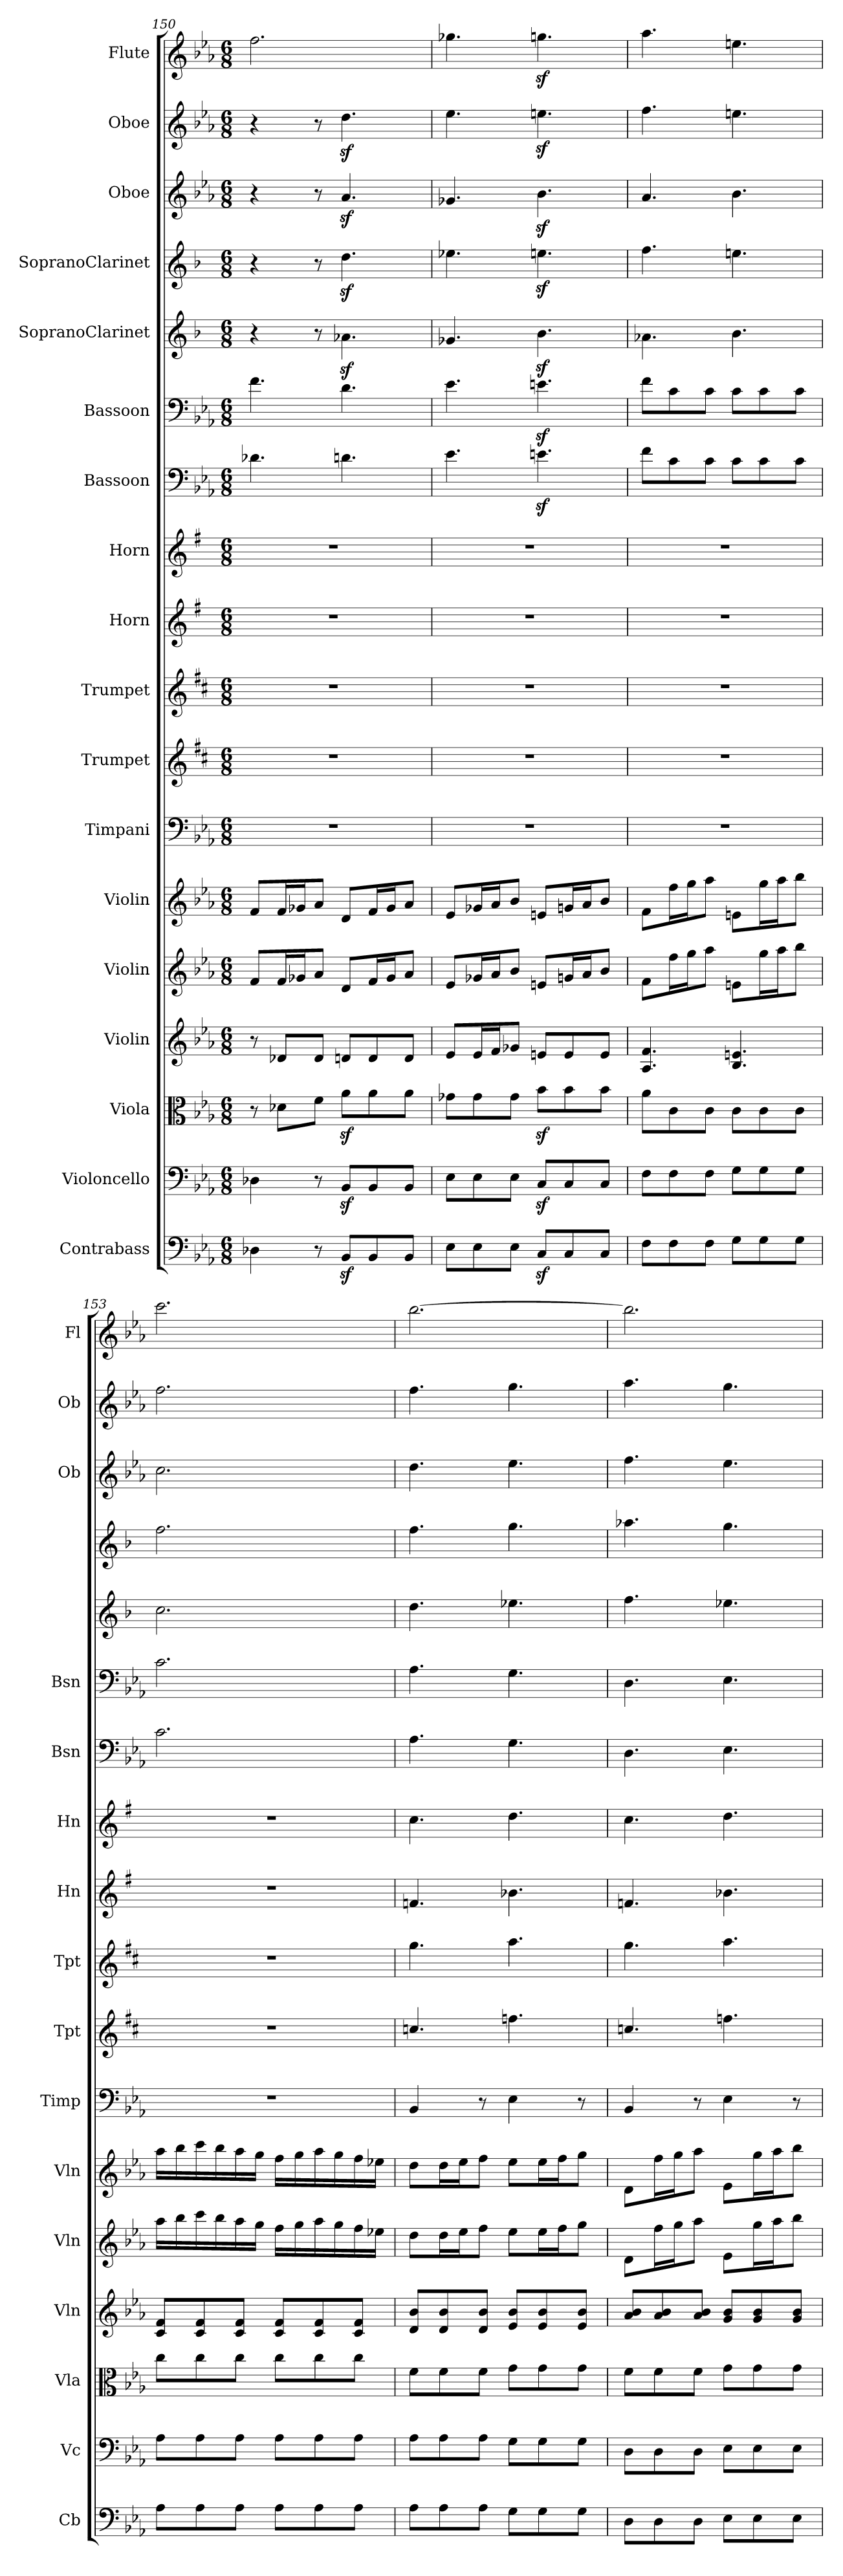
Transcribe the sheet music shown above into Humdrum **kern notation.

**kern	**kern	**kern	**kern	**kern	**kern	**kern	**kern	**kern	**kern	**kern	**kern	**kern	**kern	**kern	**kern	**kern	**kern
*part18	*part17	*part16	*part15	*part14	*part13	*part12	*part11	*part10	*part9	*part8	*part7	*part6	*part5	*part4	*part3	*part2	*part1
*staff18	*staff17	*staff16	*staff15	*staff14	*staff13	*staff12	*staff11	*staff10	*staff9	*staff8	*staff7	*staff6	*staff5	*staff4	*staff3	*staff2	*staff1
*I"Contrabass	*I"Violoncello	*I"Viola	*I"Violin	*I"Violin	*I"Violin	*I"Timpani	*I"Trumpet	*I"Trumpet	*I"Horn	*I"Horn	*I"Bassoon	*I"Bassoon	*I"SopranoClarinet	*I"SopranoClarinet	*I"Oboe	*I"Oboe	*I"Flute
*I'Cb	*I'Vc	*I'Vla	*I'Vln	*I'Vln	*I'Vln	*I'Timp	*I'Tpt	*I'Tpt	*I'Hn	*I'Hn	*I'Bsn	*I'Bsn	*	*	*I'Ob	*I'Ob	*I'Fl
*clefF4	*clefF4	*clefC3	*clefG2	*clefG2	*clefG2	*clefF4	*clefG2	*clefG2	*clefG2	*clefG2	*clefF4	*clefF4	*clefG2	*clefG2	*clefG2	*clefG2	*clefG2
*ITrd7c12	*	*	*	*	*	*	*ITrd1c2	*ITrd1c2	*ITrd4c7	*ITrd4c7	*	*	*	*	*	*	*
*k[b-e-a-]	*k[b-e-a-]	*k[b-e-a-]	*k[b-e-a-]	*k[b-e-a-]	*k[b-e-a-]	*k[b-e-a-]	*k[]	*k[]	*k[]	*k[]	*k[b-e-a-]	*k[b-e-a-]	*k[b-]	*k[b-]	*k[b-e-a-]	*k[b-e-a-]	*k[b-e-a-]
*M6/8	*M6/8	*M6/8	*M6/8	*M6/8	*M6/8	*M6/8	*M6/8	*M6/8	*M6/8	*M6/8	*M6/8	*M6/8	*M6/8	*M6/8	*M6/8	*M6/8	*M6/8
=150	=150	=150	=150	=150	=150	=150	=150	=150	=150	=150	=150	=150	=150	=150	=150	=150	=150
4DD-X\	4D-X\	8r	8r	8f/L	8f/L	2.r	2.r	2.r	2.r	2.r	4.d-X\	4.f\	4r	4r	4r	4r	2.ff\
.	.	8d-X\L	8d-X/L	16f/L	16f/L	.	.	.	.	.	.	.	.	.	.	.	.
.	.	.	.	16g-X/J	16g-X/J	.	.	.	.	.	.	.	.	.	.	.	.
8r	8r	8f\J	8d-/J	8a-/J	8a-/J	.	.	.	.	.	.	.	8r	8r	8r	8r	.
8BBB-z</L	8BB-z</L	8a-z<\L	8dn/L	8d/L	8d/L	.	.	.	.	.	4.dn\	4.d\	4.a-Xz<\	4.ddz<\	4.a-z</	4.ddz<\	.
8BBB-/	8BB-/	8a-\	8d/	16f/L	16f/L	.	.	.	.	.	.	.	.	.	.	.	.
.	.	.	.	16g-/J	16g-/J	.	.	.	.	.	.	.	.	.	.	.	.
8BBB-/J	8BB-/J	8a-\J	8d/J	8a-/J	8a-/J	.	.	.	.	.	.	.	.	.	.	.	.
=151	=151	=151	=151	=151	=151	=151	=151	=151	=151	=151	=151	=151	=151	=151	=151	=151	=151
8EE-\L	8E-\L	8g-X\L	8e-/L	8e-/L	8e-/L	2.r	2.r	2.r	2.r	2.r	4.e-\	4.e-\	4.g-X/	4.ee-X\	4.g-X/	4.ee-\	4.gg-X\
8EE-\	8E-\	8g-\	16e-/L	16g-X/L	16g-X/L	.	.	.	.	.	.	.	.	.	.	.	.
.	.	.	16f/J	16a-/J	16a-/J	.	.	.	.	.	.	.	.	.	.	.	.
8EE-\J	8E-\J	8g-\J	8g-X/J	8b-/J	8b-/J	.	.	.	.	.	.	.	.	.	.	.	.
8CCz</L	8Cz</L	8b-z<\L	8en/L	8en/L	8en/L	.	.	.	.	.	4.enz<\	4.enz<\	4.b-z<\	4.eenz<\	4.b-z<\	4.eenz<\	4.ggnz<\
8CC/	8C/	8b-\	8e/	16gn/L	16gn/L	.	.	.	.	.	.	.	.	.	.	.	.
.	.	.	.	16a-/J	16a-/J	.	.	.	.	.	.	.	.	.	.	.	.
8CC/J	8C/J	8b-\J	8e/J	8b-/J	8b-/J	.	.	.	.	.	.	.	.	.	.	.	.
=152	=152	=152	=152	=152	=152	=152	=152	=152	=152	=152	=152	=152	=152	=152	=152	=152	=152
8FF\L	8F\L	8a-\L	4.A-/ 4.f/	8f\L	8f\L	2.r	2.r	2.r	2.r	2.r	8f\L	8f\L	4.a-X\	4.ff\	4.a-/	4.ff\	4.aa-\
8FF\	8F\	8c\	.	16ff\L	16ff\L	.	.	.	.	.	8c\	8c\	.	.	.	.	.
.	.	.	.	16gg\J	16gg\J	.	.	.	.	.	.	.	.	.	.	.	.
8FF\J	8F\J	8c\J	.	8aa-\J	8aa-\J	.	.	.	.	.	8c\J	8c\J	.	.	.	.	.
8GG\L	8G\L	8c\L	4.B-/ 4.en/	8en\L	8en\L	.	.	.	.	.	8c\L	8c\L	4.b-\	4.een\	4.b-\	4.een\	4.een\
8GG\	8G\	8c\	.	16gg\L	16gg\L	.	.	.	.	.	8c\	8c\	.	.	.	.	.
.	.	.	.	16aa-\J	16aa-\J	.	.	.	.	.	.	.	.	.	.	.	.
8GG\J	8G\J	8c\J	.	8bb-\J	8bb-\J	.	.	.	.	.	8c\J	8c\J	.	.	.	.	.
=153	=153	=153	=153	=153	=153	=153	=153	=153	=153	=153	=153	=153	=153	=153	=153	=153	=153
8AA-\L	8A-\L	8cc\L	8c/ 8f/L	16aa-\LL	16aa-\LL	2.r	2.r	2.r	2.r	2.r	2.c\	2.c\	2.cc\	2.ff\	2.cc\	2.ff\	2.ccc\
.	.	.	.	16bb-\	16bb-\	.	.	.	.	.	.	.	.	.	.	.	.
8AA-\	8A-\	8cc\	8c/ 8f/	16ccc\	16ccc\	.	.	.	.	.	.	.	.	.	.	.	.
.	.	.	.	16bb-\	16bb-\	.	.	.	.	.	.	.	.	.	.	.	.
8AA-\J	8A-\J	8cc\J	8c/ 8f/J	16aa-\	16aa-\	.	.	.	.	.	.	.	.	.	.	.	.
.	.	.	.	16gg\JJ	16gg\JJ	.	.	.	.	.	.	.	.	.	.	.	.
8AA-\L	8A-\L	8cc\L	8c/ 8f/L	16ff\LL	16ff\LL	.	.	.	.	.	.	.	.	.	.	.	.
.	.	.	.	16gg\	16gg\	.	.	.	.	.	.	.	.	.	.	.	.
8AA-\	8A-\	8cc\	8c/ 8f/	16aa-\	16aa-\	.	.	.	.	.	.	.	.	.	.	.	.
.	.	.	.	16gg\	16gg\	.	.	.	.	.	.	.	.	.	.	.	.
8AA-\J	8A-\J	8cc\J	8c/ 8f/J	16ff\	16ff\	.	.	.	.	.	.	.	.	.	.	.	.
.	.	.	.	16ee-X\JJ	16ee-X\JJ	.	.	.	.	.	.	.	.	.	.	.	.
=154	=154	=154	=154	=154	=154	=154	=154	=154	=154	=154	=154	=154	=154	=154	=154	=154	=154
8AA-\L	8A-\L	8f\L	8d/ 8b-/L	8dd\L	8dd\L	4BB-/	4.b-X/	4.ff\	4.B-X/	4.f\	4.A-\	4.A-\	4.dd\	4.ff\	4.dd\	4.ff\	[2.bb-\
8AA-\	8A-\	8f\	8d/ 8b-/	16dd\L	16dd\L	.	.	.	.	.	.	.	.	.	.	.	.
.	.	.	.	16ee-\J	16ee-\J	.	.	.	.	.	.	.	.	.	.	.	.
8AA-\J	8A-\J	8f\J	8d/ 8b-/J	8ff\J	8ff\J	8r	.	.	.	.	.	.	.	.	.	.	.
8GG\L	8G\L	8g\L	8e-/ 8b-/L	8ee-\L	8ee-\L	4E-\	4.ee-X\	4.gg\	4.e-X\	4.g\	4.G\	4.G\	4.ee-X\	4.gg\	4.ee-\	4.gg\	.
8GG\	8G\	8g\	8e-/ 8b-/	16ee-\L	16ee-\L	.	.	.	.	.	.	.	.	.	.	.	.
.	.	.	.	16ff\J	16ff\J	.	.	.	.	.	.	.	.	.	.	.	.
8GG\J	8G\J	8g\J	8e-/ 8b-/J	8gg\J	8gg\J	8r	.	.	.	.	.	.	.	.	.	.	.
=155	=155	=155	=155	=155	=155	=155	=155	=155	=155	=155	=155	=155	=155	=155	=155	=155	=155
8DD\L	8D\L	8f\L	8a-/ 8b-/L	8d\L	8d\L	4BB-/	4.b-X/	4.ff\	4.B-X/	4.f\	4.D\	4.D\	4.ff\	4.aa-X\	4.ff\	4.aa-\	2.bb-\]
8DD\	8D\	8f\	8a-/ 8b-/	16ff\L	16ff\L	.	.	.	.	.	.	.	.	.	.	.	.
.	.	.	.	16gg\J	16gg\J	.	.	.	.	.	.	.	.	.	.	.	.
8DD\J	8D\J	8f\J	8a-/ 8b-/J	8aa-\J	8aa-\J	8r	.	.	.	.	.	.	.	.	.	.	.
8EE-\L	8E-\L	8g\L	8g/ 8b-/L	8e-\L	8e-\L	4E-\	4.ee-X\	4.gg\	4.e-X\	4.g\	4.E-\	4.E-\	4.ee-X\	4.gg\	4.ee-\	4.gg\	.
8EE-\	8E-\	8g\	8g/ 8b-/	16gg\L	16gg\L	.	.	.	.	.	.	.	.	.	.	.	.
.	.	.	.	16aa-\J	16aa-\J	.	.	.	.	.	.	.	.	.	.	.	.
8EE-\J	8E-\J	8g\J	8g/ 8b-/J	8bb-\J	8bb-\J	8r	.	.	.	.	.	.	.	.	.	.	.
=	=	=	=	=	=	=	=	=	=	=	=	=	=	=	=	=	=
*-	*-	*-	*-	*-	*-	*-	*-	*-	*-	*-	*-	*-	*-	*-	*-	*-	*-
